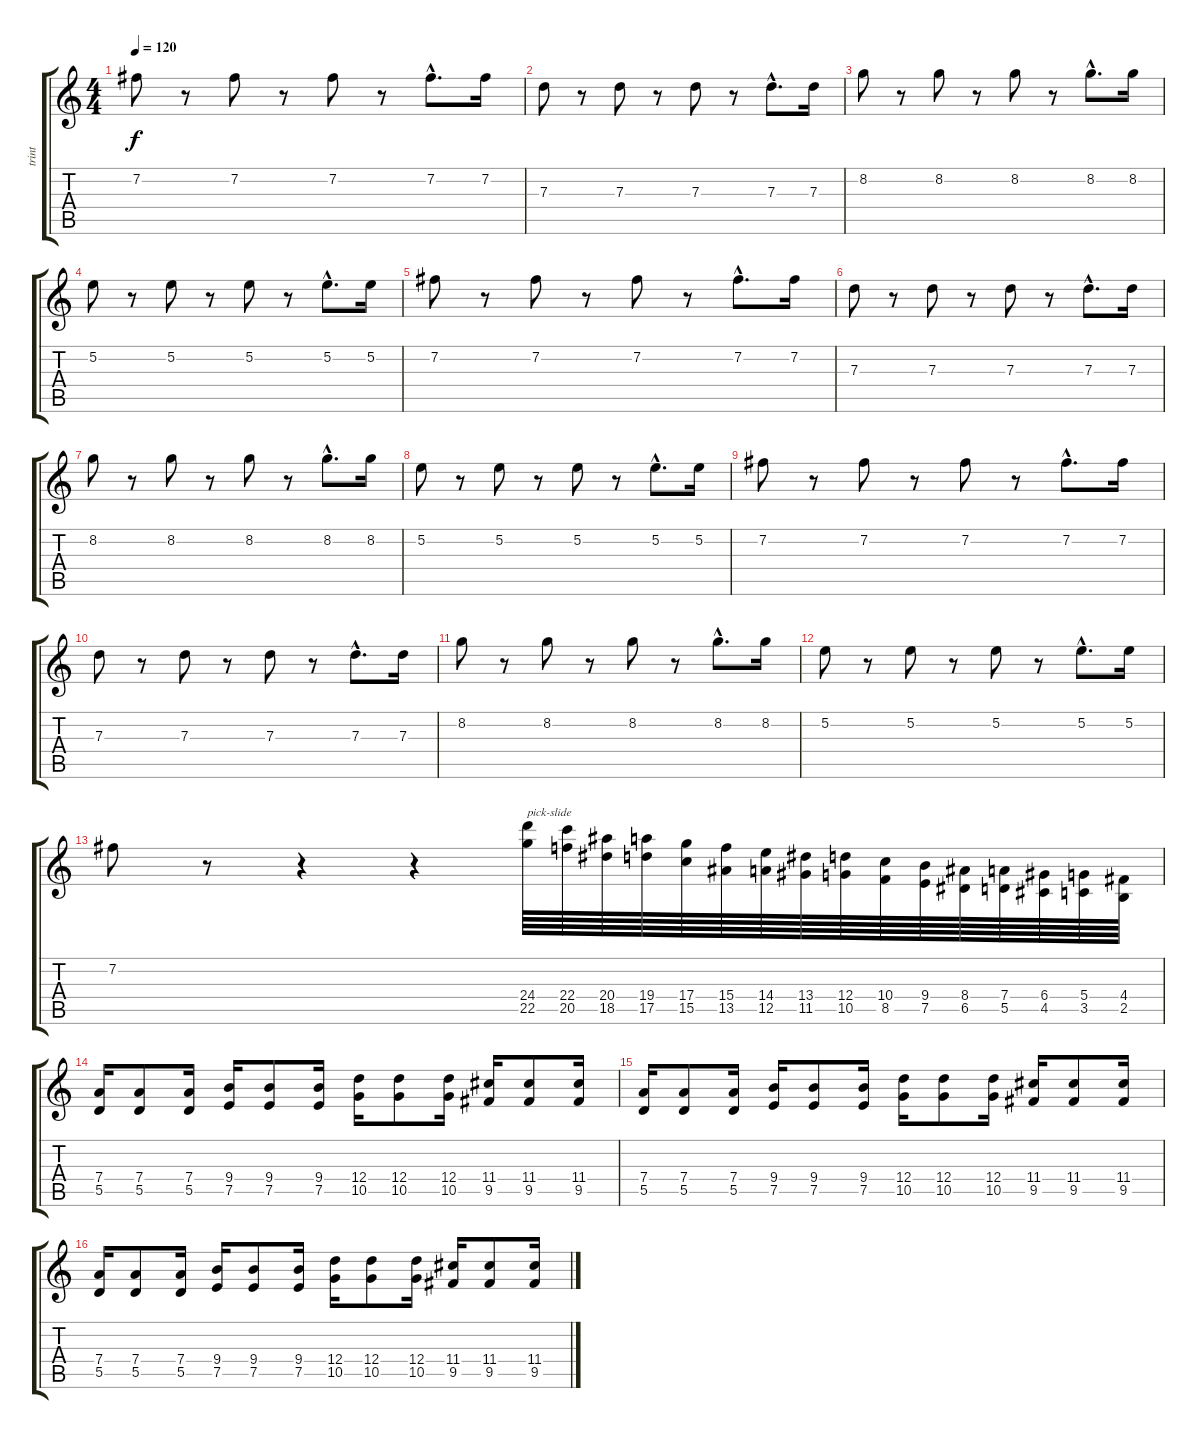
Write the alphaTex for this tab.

\track ("trint" "trint") {instrument distortionguitar}
\staff {score tabs}
\tuning (E4 B3 G3 D3 A2 E2) {hide}
\ts (4 4)
\tempo 120
\clef g2
\ks c
7.2.8{dy f} r.8 7.2.8 r.8 7.2.8 r.8 7.2{hac}.8{d} 7.2.16 |
7.3.8 r.8 7.3.8 r.8 7.3.8 r.8 7.3{hac}.8{d} 7.3.16 |
8.2.8 r.8 8.2.8 r.8 8.2.8 r.8 8.2{hac}.8{d} 8.2.16 |
5.2.8 r.8 5.2.8 r.8 5.2.8 r.8 5.2{hac}.8{d} 5.2.16 |
7.2.8 r.8 7.2.8 r.8 7.2.8 r.8 7.2{hac}.8{d} 7.2.16 |
7.3.8 r.8 7.3.8 r.8 7.3.8 r.8 7.3{hac}.8{d} 7.3.16 |
8.2.8 r.8 8.2.8 r.8 8.2.8 r.8 8.2{hac}.8{d} 8.2.16 |
5.2.8 r.8 5.2.8 r.8 5.2.8 r.8 5.2{hac}.8{d} 5.2.16 |
7.2.8 r.8 7.2.8 r.8 7.2.8 r.8 7.2{hac}.8{d} 7.2.16 |
7.3.8 r.8 7.3.8 r.8 7.3.8 r.8 7.3{hac}.8{d} 7.3.16 |
8.2.8 r.8 8.2.8 r.8 8.2.8 r.8 8.2{hac}.8{d} 8.2.16 |
5.2.8 r.8 5.2.8 r.8 5.2.8 r.8 5.2{hac}.8{d} 5.2.16 |
7.2.8 r.8 r.4 r.4 (24.4 22.5).64{txt "pick-slide"} (22.4 20.5).64 (20.4 18.5).64 (19.4 17.5).64 (17.4 15.5).64 (15.4 13.5).64 (14.4 12.5).64 (13.4 11.5).64 (12.4 10.5).64 (10.4 8.5).64 (9.4 7.5).64 (8.4 6.5).64 (7.4 5.5).64 (6.4 4.5).64 (5.4 3.5).64 (4.4 2.5).64 |
(7.4 5.5).16 (7.4 5.5).8 (7.4 5.5).16 (9.4 7.5).16 (9.4 7.5).8 (9.4 7.5).16 (12.4 10.5).16 (12.4 10.5).8 (12.4 10.5).16 (11.4 9.5).16 (11.4 9.5).8 (11.4 9.5).16 |
(7.4 5.5).16 (7.4 5.5).8 (7.4 5.5).16 (9.4 7.5).16 (9.4 7.5).8 (9.4 7.5).16 (12.4 10.5).16 (12.4 10.5).8 (12.4 10.5).16 (11.4 9.5).16 (11.4 9.5).8 (11.4 9.5).16 |
(7.4 5.5).16 (7.4 5.5).8 (7.4 5.5).16 (9.4 7.5).16 (9.4 7.5).8 (9.4 7.5).16 (12.4 10.5).16 (12.4 10.5).8 (12.4 10.5).16 (11.4 9.5).16 (11.4 9.5).8 (11.4 9.5).16
